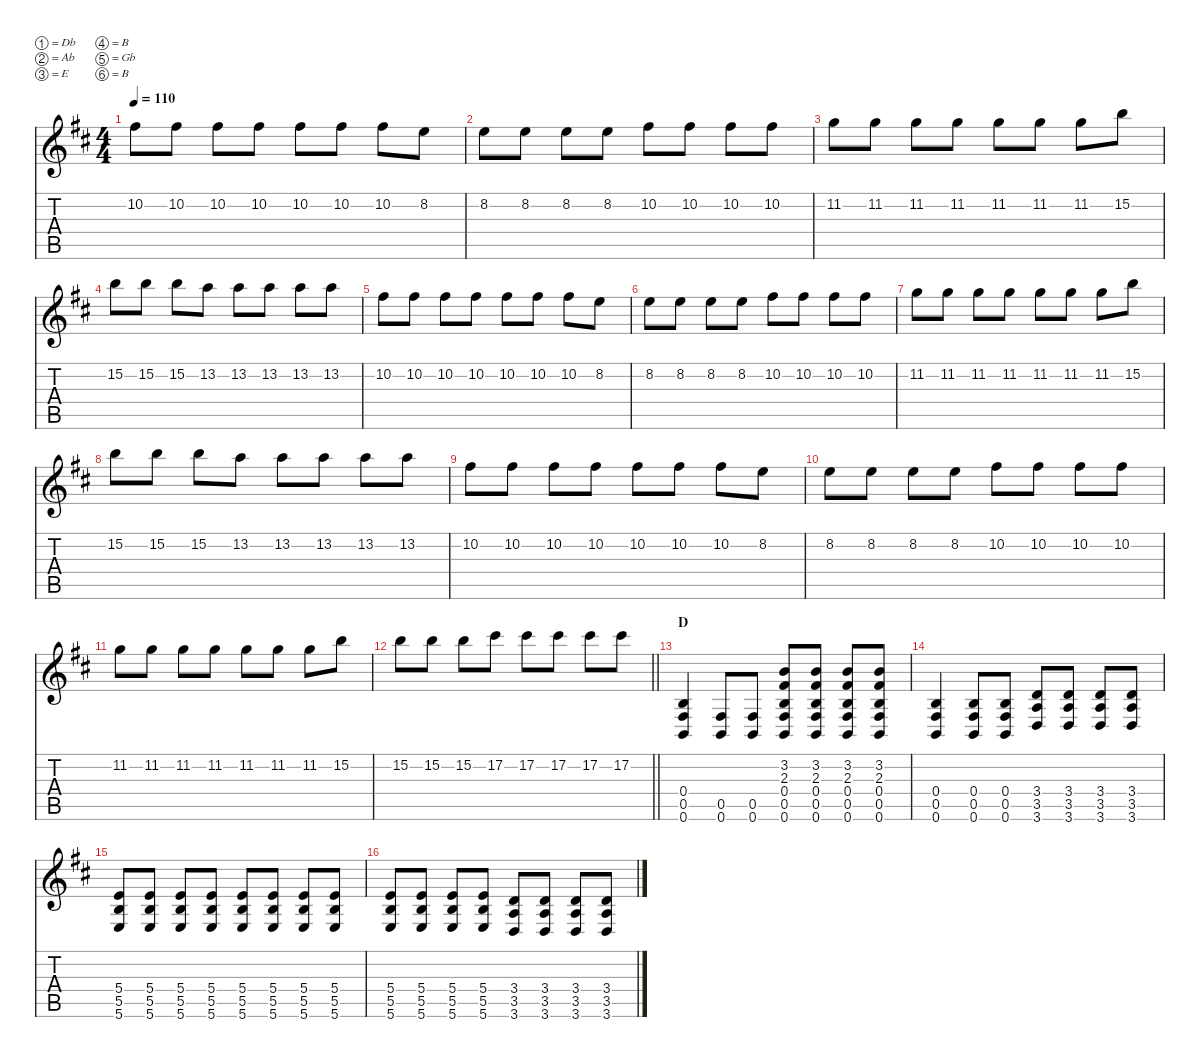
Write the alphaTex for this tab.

\defaultSystemsLayout 4
\hideDynamics
\bracketExtendMode nobrackets
\singleTrackTrackNamePolicy hidden
\multiTrackTrackNamePolicy hidden
\firstSystemTrackNameMode fullname
\firstSystemTrackNameOrientation horizontal
\otherSystemsTrackNameOrientation horizontal
\track ("Aaron Turner Dist" "dist.guit.") {defaultSystemsLayout 8 instrument distortionguitar}
\staff {score tabs}
\tuning (Db4 Ab3 E3 B2 Gb2 B1)
\ts (4 4)
\tempo 110
\clef g2
\ks bminor
10.2{acc #}.8{dy f beam Down} 10.2{acc #}.8{beam Down} 10.2{acc #}.8{beam Down} 10.2{acc #}.8{beam Down} 10.2{acc #}.8{beam Down} 10.2{acc #}.8{beam Down} 10.2{acc #}.8{beam Down} 8.2{acc forcenatural}.8{beam Down} |
8.2{acc forcenatural}.8{beam Down} 8.2{acc forcenatural}.8{beam Down} 8.2{acc forcenatural}.8{beam Down} 8.2{acc forcenatural}.8{beam Down} 10.2{acc #}.8{beam Down} 10.2{acc #}.8{beam Down} 10.2{acc #}.8{beam Down} 10.2{acc #}.8{beam Down} |
11.2{acc forcenatural}.8{beam Down} 11.2{acc forcenatural}.8{beam Down} 11.2{acc forcenatural}.8{beam Down} 11.2{acc forcenatural}.8{beam Down} 11.2{acc forcenatural}.8{beam Down} 11.2{acc forcenatural}.8{beam Down} 11.2{acc forcenatural}.8{beam Down} 15.2{acc forcenatural}.8{beam Down} |
15.2{acc forcenatural}.8{beam Down} 15.2{acc forcenatural}.8{beam Down} 15.2{acc forcenatural}.8{beam Down} 13.2{acc forcenatural}.8{beam Down} 13.2{acc forcenatural}.8{beam Down} 13.2{acc forcenatural}.8{beam Down} 13.2{acc forcenatural}.8{beam Down} 13.2{acc forcenatural}.8{beam Down} |
10.2{acc #}.8{beam Down} 10.2{acc #}.8{beam Down} 10.2{acc #}.8{beam Down} 10.2{acc #}.8{beam Down} 10.2{acc #}.8{beam Down} 10.2{acc #}.8{beam Down} 10.2{acc #}.8{beam Down} 8.2{acc forcenatural}.8{beam Down} |
8.2{acc forcenatural}.8{beam Down} 8.2{acc forcenatural}.8{beam Down} 8.2{acc forcenatural}.8{beam Down} 8.2{acc forcenatural}.8{beam Down} 10.2{acc #}.8{beam Down} 10.2{acc #}.8{beam Down} 10.2{acc #}.8{beam Down} 10.2{acc #}.8{beam Down} |
11.2{acc forcenatural}.8{beam Down} 11.2{acc forcenatural}.8{beam Down} 11.2{acc forcenatural}.8{beam Down} 11.2{acc forcenatural}.8{beam Down} 11.2{acc forcenatural}.8{beam Down} 11.2{acc forcenatural}.8{beam Down} 11.2{acc forcenatural}.8{beam Down} 15.2{acc forcenatural}.8{beam Down} |
15.2{acc forcenatural}.8{beam Down} 15.2{acc forcenatural}.8{beam Down} 15.2{acc forcenatural}.8{beam Down} 13.2{acc forcenatural}.8{beam Down} 13.2{acc forcenatural}.8{beam Down} 13.2{acc forcenatural}.8{beam Down} 13.2{acc forcenatural}.8{beam Down} 13.2{acc forcenatural}.8{beam Down} |
10.2{acc #}.8{beam Down} 10.2{acc #}.8{beam Down} 10.2{acc #}.8{beam Down} 10.2{acc #}.8{beam Down} 10.2{acc #}.8{beam Down} 10.2{acc #}.8{beam Down} 10.2{acc #}.8{beam Down} 8.2{acc forcenatural}.8{beam Down} |
8.2{acc forcenatural}.8{beam Down} 8.2{acc forcenatural}.8{beam Down} 8.2{acc forcenatural}.8{beam Down} 8.2{acc forcenatural}.8{beam Down} 10.2{acc #}.8{beam Down} 10.2{acc #}.8{beam Down} 10.2{acc #}.8{beam Down} 10.2{acc #}.8{beam Down} |
11.2{acc forcenatural}.8{beam Down} 11.2{acc forcenatural}.8{beam Down} 11.2{acc forcenatural}.8{beam Down} 11.2{acc forcenatural}.8{beam Down} 11.2{acc forcenatural}.8{beam Down} 11.2{acc forcenatural}.8{beam Down} 11.2{acc forcenatural}.8{beam Down} 15.2{acc forcenatural}.8{beam Down} |
\barLineRight lightlight
15.2{acc forcenatural}.8{beam Down} 15.2{acc forcenatural}.8{beam Down} 15.2{acc forcenatural}.8{beam Down} 17.2{acc #}.8{beam Down} 17.2{acc #}.8{beam Down} 17.2{acc #}.8{beam Down} 17.2{acc #}.8{beam Down} 17.2{acc #}.8{beam Down} |
\section ("" "D")
(0.4{acc forcenatural} 0.5{acc #} 0.6{acc forcenatural}).4{beam Up} (0.5{acc #} 0.6{acc forcenatural}).8{beam Up} (0.5{acc #} 0.6{acc forcenatural}).8{beam Up} (3.2{acc forcenatural} 2.3{acc #} 0.4{acc forcenatural} 0.5{acc #} 0.6{acc forcenatural}).8{beam Up} (3.2{acc forcenatural} 2.3{acc #} 0.4{acc forcenatural} 0.5{acc #} 0.6{acc forcenatural}).8{beam Up} (3.2{acc forcenatural} 2.3{acc #} 0.4{acc forcenatural} 0.5{acc #} 0.6{acc forcenatural}).8{beam Up} (3.2{acc forcenatural} 2.3{acc #} 0.4{acc forcenatural} 0.5{acc #} 0.6{acc forcenatural}).8{beam Up} |
(0.4{acc forcenatural} 0.5{acc #} 0.6{acc forcenatural}).4{beam Up} (0.4{acc forcenatural} 0.5{acc #} 0.6{acc forcenatural}).8{beam Up} (0.4{acc forcenatural} 0.5{acc #} 0.6{acc forcenatural}).8{beam Up} (3.4{acc forcenatural} 3.5{acc forcenatural} 3.6{acc forcenatural}).8{beam Up} (3.4{acc forcenatural} 3.5{acc forcenatural} 3.6{acc forcenatural}).8{beam Up} (3.4{acc forcenatural} 3.5{acc forcenatural} 3.6{acc forcenatural}).8{beam Up} (3.4{acc forcenatural} 3.5{acc forcenatural} 3.6{acc forcenatural}).8{beam Up} |
(5.4{acc forcenatural} 5.5{acc forcenatural} 5.6{acc forcenatural}).8{beam Up} (5.4{acc forcenatural} 5.5{acc forcenatural} 5.6{acc forcenatural}).8{beam Up} (5.4{acc forcenatural} 5.5{acc forcenatural} 5.6{acc forcenatural}).8{beam Up} (5.4{acc forcenatural} 5.5{acc forcenatural} 5.6{acc forcenatural}).8{beam Up} (5.4{acc forcenatural} 5.5{acc forcenatural} 5.6{acc forcenatural}).8{beam Up} (5.4{acc forcenatural} 5.5{acc forcenatural} 5.6{acc forcenatural}).8{beam Up} (5.4{acc forcenatural} 5.5{acc forcenatural} 5.6{acc forcenatural}).8{beam Up} (5.4{acc forcenatural} 5.5{acc forcenatural} 5.6{acc forcenatural}).8{beam Up} |
(5.4{acc forcenatural} 5.5{acc forcenatural} 5.6{acc forcenatural}).8{beam Up} (5.4{acc forcenatural} 5.5{acc forcenatural} 5.6{acc forcenatural}).8{beam Up} (5.4{acc forcenatural} 5.5{acc forcenatural} 5.6{acc forcenatural}).8{beam Up} (5.4{acc forcenatural} 5.5{acc forcenatural} 5.6{acc forcenatural}).8{beam Up} (3.4{acc forcenatural} 3.5{acc forcenatural} 3.6{acc forcenatural}).8{beam Up} (3.4{acc forcenatural} 3.5{acc forcenatural} 3.6{acc forcenatural}).8{beam Up} (3.4{acc forcenatural} 3.5{acc forcenatural} 3.6{acc forcenatural}).8{beam Up} (3.4{acc forcenatural} 3.5{acc forcenatural} 3.6{acc forcenatural}).8{beam Up}
